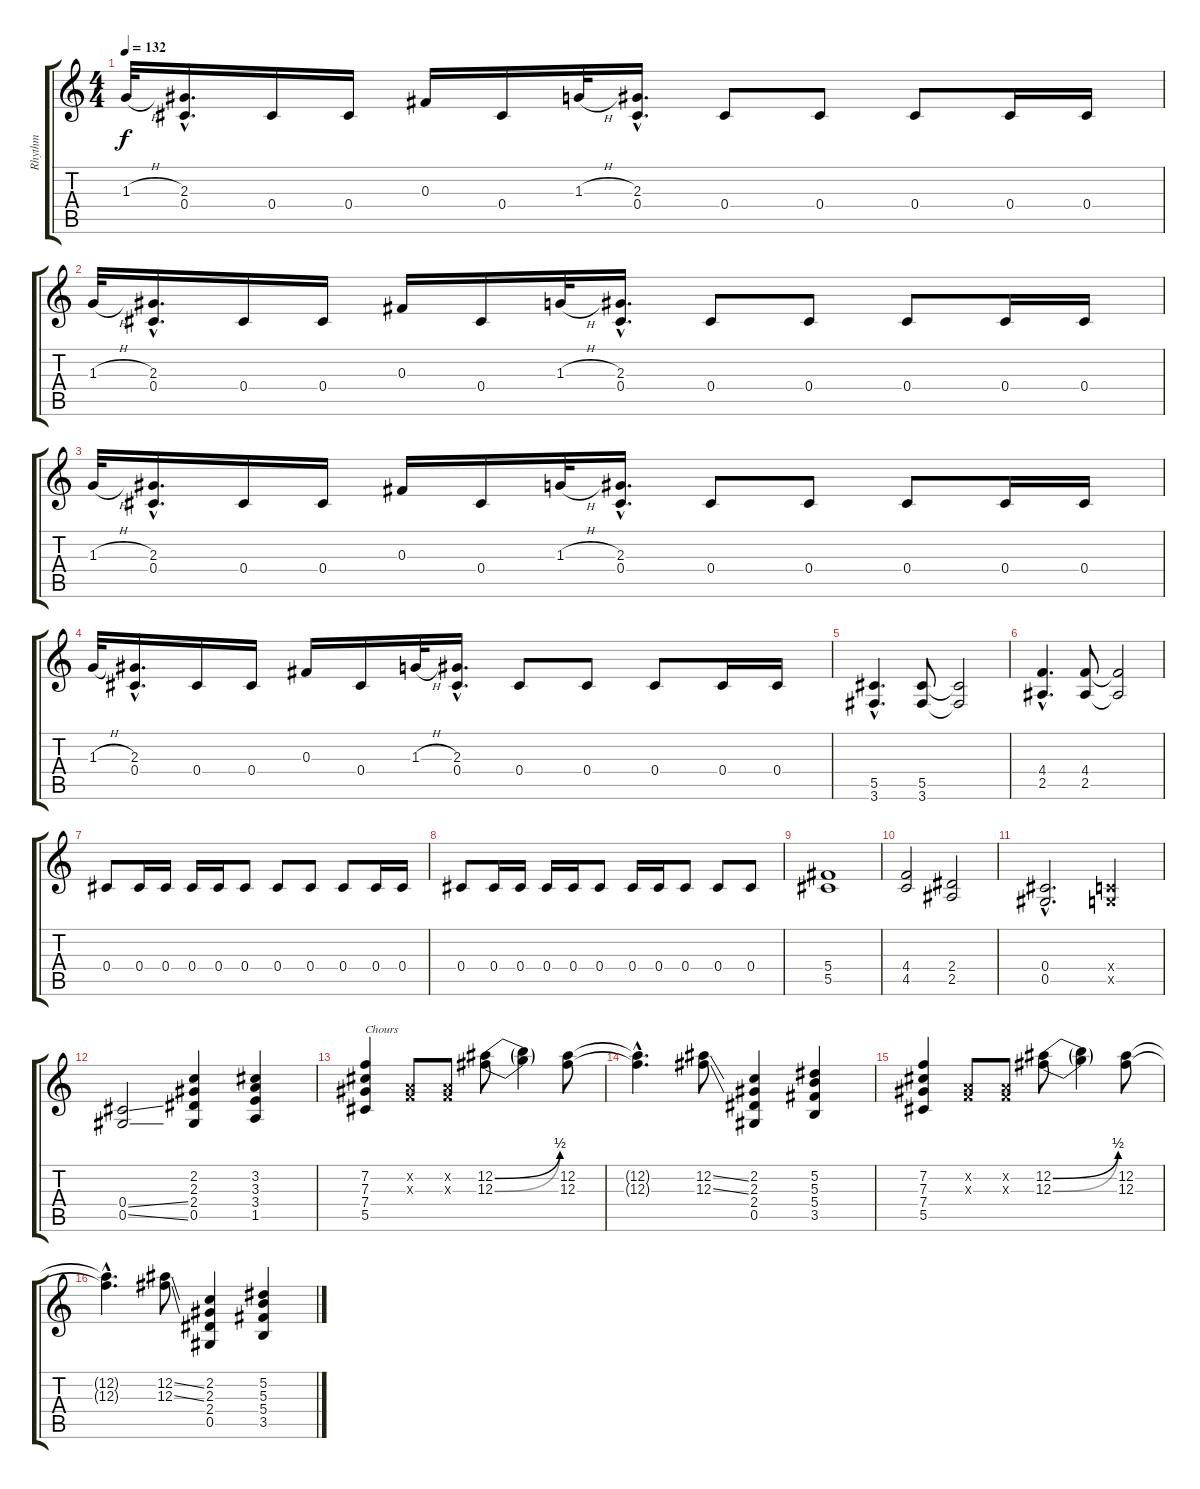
\track ("Rhythm" "Rhythm") {instrument distortionguitar}
\staff {score tabs}
\tuning (Eb4 Bb3 Gb3 Db3 Ab2 Eb2) {hide}
\ts (4 4)
\tempo 132
\clef g2
\ks c
1.3{h}.32{dy f} (2.3{hac} 0.4{hac}).16{d} 0.4.16 0.4.16 0.3.16 0.4.16 1.3{h}.32 (2.3{hac} 0.4{hac}).16{d} 0.4.8 0.4.8 0.4.8 0.4.16 0.4.16 |
1.3{h}.32 (2.3{hac} 0.4{hac}).16{d} 0.4.16 0.4.16 0.3.16 0.4.16 1.3{h}.32 (2.3{hac} 0.4{hac}).16{d} 0.4.8 0.4.8 0.4.8 0.4.16 0.4.16 |
1.3{h}.32 (2.3{hac} 0.4{hac}).16{d} 0.4.16 0.4.16 0.3.16 0.4.16 1.3{h}.32 (2.3{hac} 0.4{hac}).16{d} 0.4.8 0.4.8 0.4.8 0.4.16 0.4.16 |
1.3{h}.32 (2.3{hac} 0.4{hac}).16{d} 0.4.16 0.4.16 0.3.16 0.4.16 1.3{h}.32 (2.3{hac} 0.4{hac}).16{d} 0.4.8 0.4.8 0.4.8 0.4.16 0.4.16 |
(5.5{hac} 3.6{hac}).4{d} (5.5 3.6).8 (5.5{t} 3.6{t}).2 |
(4.4{hac} 2.5{hac}).4{d} (4.4 2.5).8 (4.4{t} 2.5{t}).2 |
0.4.8 0.4.16 0.4.16 0.4.16 0.4.16 0.4.8 0.4.8 0.4.8 0.4.8 0.4.16 0.4.16 |
0.4.8 0.4.16 0.4.16 0.4.16 0.4.16 0.4.8 0.4.16 0.4.16 0.4.8 0.4.8 0.4.8 |
(5.4 5.5).1 |
(4.4 4.5).2 (2.4 2.5).2 |
(0.4{hac} 0.5{hac}).2{d} (-1.4{x} -1.5{x}).4 |
(0.4{ss} 0.5{ss}).2 (2.2 2.3 2.4 0.5).4 (3.2 3.3 3.4 1.5).4 |
(7.2 7.3 7.4 5.5).4{txt "Chours"} (-1.2{x} -1.3{x}).8 (-1.2{x} -1.3{x}).8 (12.2{be (bend 0 0 60 2)} 12.3{be (bend 0 0 60 2)}).8 (12.2{t} 12.3{t}).4 (12.2 12.3).8 |
(12.2{hac t} 12.3{hac t}).4{d} (12.2{ss} 12.3{ss}).8 (2.2 2.3 2.4 0.5).4 (5.2 5.3 5.4 3.5).4 |
(7.2 7.3 7.4 5.5).4 (-1.2{x} -1.3{x}).8 (-1.2{x} -1.3{x}).8 (12.2{be (bend 0 0 60 2)} 12.3{be (bend 0 0 60 2)}).8 (12.2{t} 12.3{t}).4 (12.2 12.3).8 |
(12.2{hac t} 12.3{hac t}).4{d} (12.2{ss} 12.3{ss}).8 (2.2 2.3 2.4 0.5).4 (5.2 5.3 5.4 3.5).4
